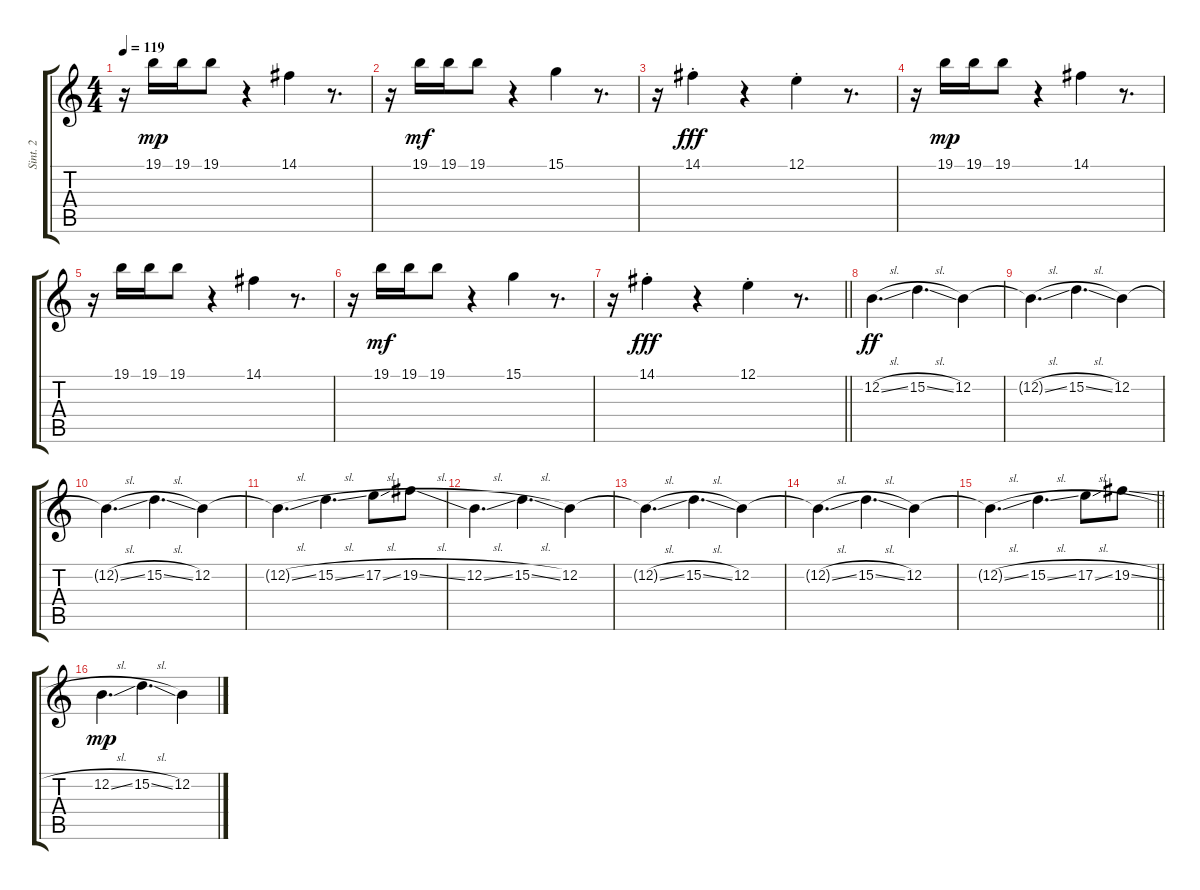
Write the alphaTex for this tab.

\track ("Sint. 2" "Sint. 2") {instrument pad2warm}
\staff {score tabs}
\tuning (E4 B3 G3 D3 A2 E2) {hide}
\ts (4 4)
\tempo 119
\clef g2
\ks c
r.16{dy mp balance 12} 19.1.16 19.1.16 19.1.8 r.4 14.1.4{balance 4} r.8{d} |
r.16 19.1.16{dy mf balance 12} 19.1.16 19.1.8 r.4 15.1.4{balance 4} r.8{d} |
r.16 14.1{st}.4{dy fff balance 12} r.4 12.1{st}.4{balance 4} r.8{d} |
r.16{balance 12} 19.1.16{dy mp} 19.1.16 19.1.8 r.4 14.1.4{balance 4} r.8{d} |
r.16{balance 12} 19.1.16 19.1.16 19.1.8 r.4 14.1.4{balance 4} r.8{d} |
r.16 19.1.16{dy mf balance 12} 19.1.16 19.1.8 r.4 15.1.4{balance 4} r.8{d} |
\barLineRight lightlight
r.16 14.1{st}.4{dy fff balance 12} r.4 12.1{st}.4{balance 4} r.8{d} |
12.2{sl}.4{d dy ff volume 6 balance 12} 15.2{sl}.4{d} 12.2.4 |
12.2{sl t}.4{d} 15.2{sl}.4{d} 12.2.4 |
12.2{sl t}.4{d} 15.2{sl}.4{d} 12.2.4 |
12.2{sl t}.4{d} 15.2{sl}.4{d} 17.2{sl}.8 19.2{sl}.8 |
12.2{sl}.4{d} 15.2{sl}.4{d} 12.2.4 |
12.2{sl t}.4{d} 15.2{sl}.4{d} 12.2.4 |
12.2{sl t}.4{d} 15.2{sl}.4{d} 12.2.4 |
\barLineRight lightlight
12.2{sl t}.4{d} 15.2{sl}.4{d} 17.2{sl}.8 19.2{sl}.8 |
12.2{sl}.4{d dy mp volume 4} 15.2{sl}.4{d} 12.2.4
